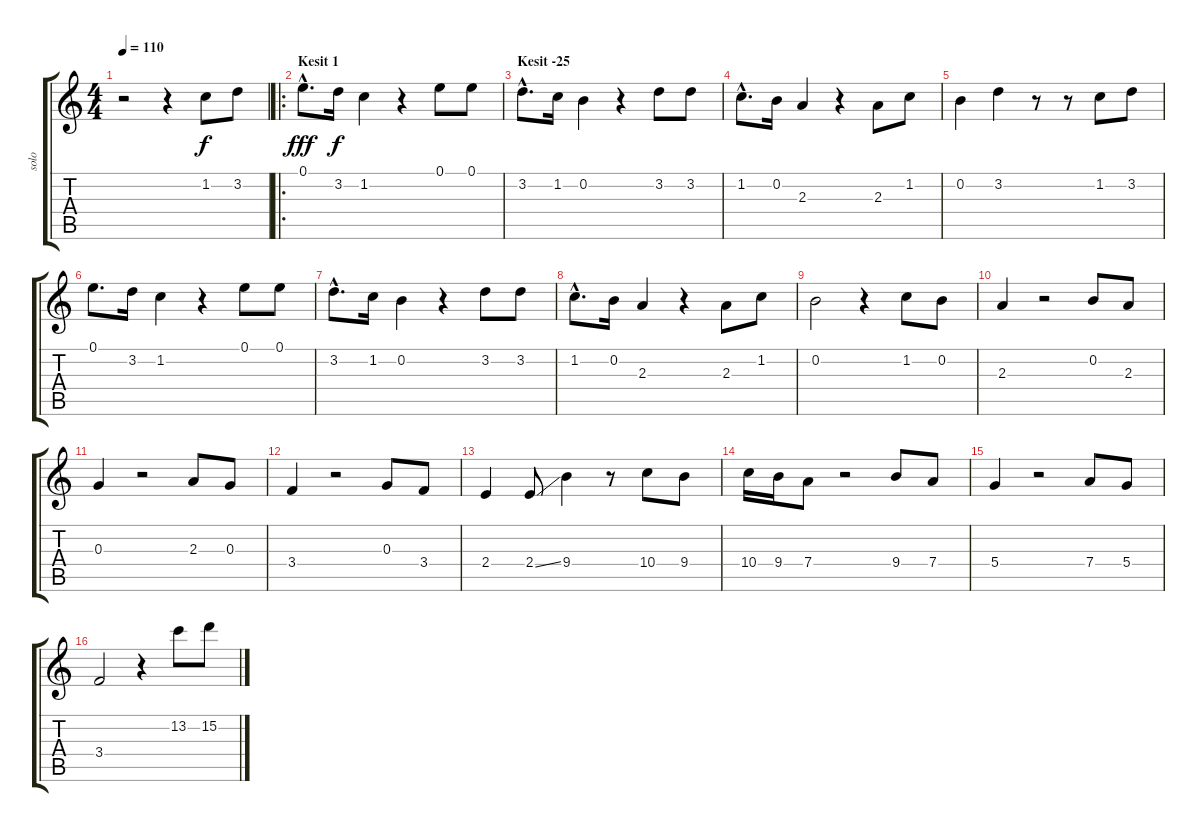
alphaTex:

\track ("solo" "solo") {instrument electricguitarjazz}
\staff {score tabs}
\tuning (E4 B3 G3 D3 A2 E2) {hide}
\ts (4 4)
\tempo 110
\clef g2
\ks c
r.2{dy f instrument electricguitarjazz} r.4 1.2.8 3.2.8 |
\ro
\section ("" "Kesit 1")
0.1{hac}.8{d dy fff} 3.2.16{dy f} 1.2.4 r.4 0.1.8 0.1.8 |
\section ("" "Kesit -25")
3.2{hac}.8{d} 1.2.16 0.2.4 r.4 3.2.8 3.2.8 |
1.2{hac}.8{d} 0.2.16 2.3.4 r.4 2.3.8 1.2.8 |
0.2.4 3.2.4 r.8 r.8 1.2.8 3.2.8 |
0.1.8{d} 3.2.16 1.2.4 r.4 0.1.8 0.1.8 |
3.2{hac}.8{d} 1.2.16 0.2.4 r.4 3.2.8 3.2.8 |
1.2{hac}.8{d} 0.2.16 2.3.4 r.4 2.3.8 1.2.8 |
0.2.2 r.4 1.2.8 0.2.8 |
2.3.4 r.2 0.2.8 2.3.8 |
0.3.4 r.2 2.3.8 0.3.8 |
3.4.4 r.2 0.3.8 3.4.8 |
2.4.4 2.4{ss}.8 9.4.4 r.8 10.4.8 9.4.8 |
10.4.16 9.4.16 7.4.8 r.2 9.4.8 7.4.8 |
5.4.4 r.2 7.4.8 5.4.8 |
3.4.2 r.4 13.2.8 15.2.8
